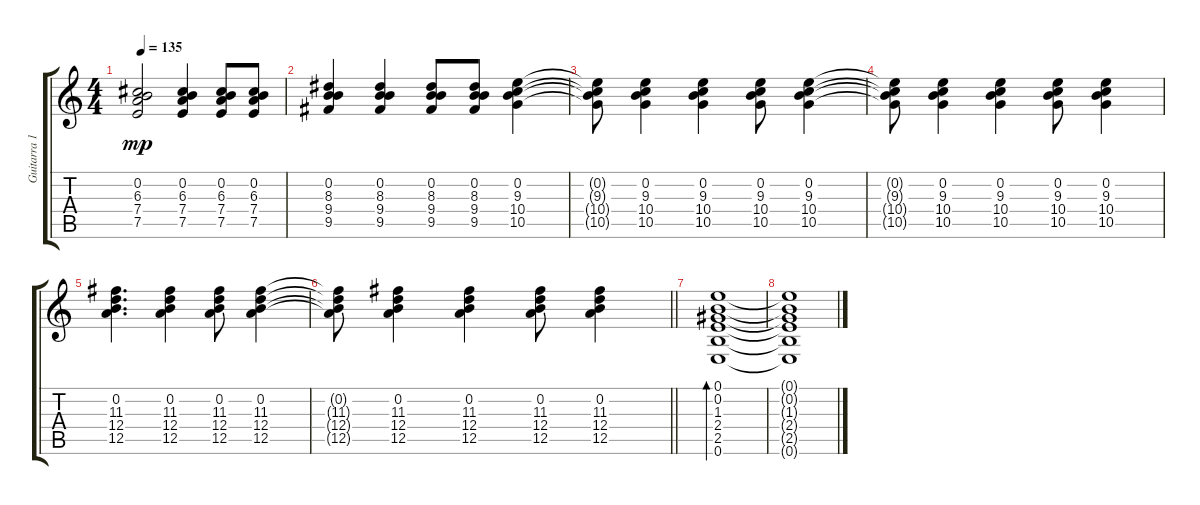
\track ("Guitarra 1" "Guitarra 1") {instrument acousticguitarsteel}
\staff {score tabs}
\tuning (E4 B3 G3 D3 A2 E2) {hide}
\ts (4 4)
\tempo 135
\clef g2
\ks c
(0.2{t} 6.3{t} 7.4{t} 7.5{t}).2{dy mp} (0.2 6.3 7.4 7.5).4 (0.2 6.3 7.4 7.5).8 (0.2 6.3 7.4 7.5).8 |
(0.2 8.3 9.4 9.5).4 (0.2 8.3 9.4 9.5).4 (0.2 8.3 9.4 9.5).8 (0.2 8.3 9.4 9.5).8 (0.2 9.3 10.4 10.5).4 |
(0.2{t} 9.3{t} 10.4{t} 10.5{t}).8 (0.2 9.3 10.4 10.5).4 (0.2 9.3 10.4 10.5).4 (0.2 9.3 10.4 10.5).8 (0.2 9.3 10.4 10.5).4 |
(0.2{t} 9.3{t} 10.4{t} 10.5{t}).8 (0.2 9.3 10.4 10.5).4 (0.2 9.3 10.4 10.5).4 (0.2 9.3 10.4 10.5).8 (0.2 9.3 10.4 10.5).4 |
(0.2 11.3 12.4 12.5).4{d} (0.2 11.3 12.4 12.5).4 (0.2 11.3 12.4 12.5).8 (0.2 11.3 12.4 12.5).4 |
\barLineRight lightlight
(0.2{t} 11.3{t} 12.4{t} 12.5{t}).8 (0.2 11.3 12.4 12.5).4 (0.2 11.3 12.4 12.5).4 (0.2 11.3 12.4 12.5).8 (0.2 11.3 12.4 12.5).4 |
(0.1 0.2 1.3 2.4 2.5 0.6).1{bd 120} |
(0.1{t} 0.2{t} 1.3{t} 2.4{t} 2.5{t} 0.6{t}).1
